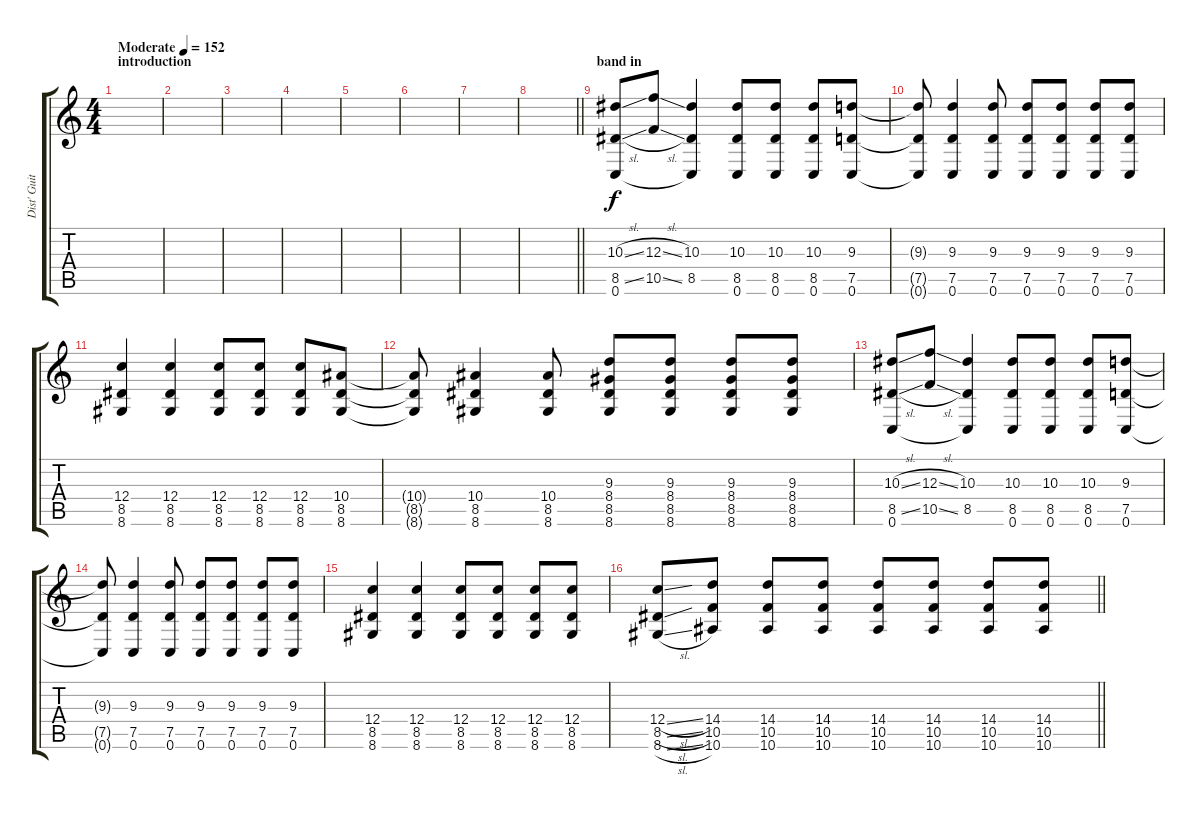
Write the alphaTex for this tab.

\track ("Dist' Guitar 2" "Dist' Guit") {instrument overdrivenguitar}
\staff {score tabs}
\tuning (D4 A3 F3 C3 G2 C2) {hide}
\ts (4 4)
\section ("" "introduction")
\tempo (152 "Moderate")
\clef g2
\ks c
|
|
|
|
|
|
|
\barLineRight lightlight
|
\section ("" "band in")
(10.3{sl} 8.5{sl} 0.6).8 (12.3{sl} 10.5{sl}).8 (10.3 8.5 0.6{t}).4 (10.3 8.5 0.6).8 (10.3 8.5 0.6).8 (10.3 8.5 0.6).8 (9.3 7.5 0.6).8 |
(9.3{t} 7.5{t} 0.6{t}).8 (9.3 7.5 0.6).4 (9.3 7.5 0.6).8 (9.3 7.5 0.6).8 (9.3 7.5 0.6).8 (9.3 7.5 0.6).8 (9.3 7.5 0.6).8 |
(12.4 8.5 8.6).4 (12.4 8.5 8.6).4 (12.4 8.5 8.6).8 (12.4 8.5 8.6).8 (12.4 8.5 8.6).8 (10.4 8.5 8.6).8 |
(10.4{t} 8.5{t} 8.6{t}).8 (10.4 8.5 8.6).4 (10.4 8.5 8.6).8 (9.3 8.4 8.5 8.6).8 (9.3 8.4 8.5 8.6).8 (9.3 8.4 8.5 8.6).8 (9.3 8.4 8.5 8.6).8 |
(10.3{sl} 8.5{sl} 0.6).8 (12.3{sl} 10.5{sl}).8 (10.3 8.5 0.6{t}).4 (10.3 8.5 0.6).8 (10.3 8.5 0.6).8 (10.3 8.5 0.6).8 (9.3 7.5 0.6).8 |
(9.3{t} 7.5{t} 0.6{t}).8 (9.3 7.5 0.6).4 (9.3 7.5 0.6).8 (9.3 7.5 0.6).8 (9.3 7.5 0.6).8 (9.3 7.5 0.6).8 (9.3 7.5 0.6).8 |
(12.4 8.5 8.6).4 (12.4 8.5 8.6).4 (12.4 8.5 8.6).8 (12.4 8.5 8.6).8 (12.4 8.5 8.6).8 (12.4 8.5 8.6).8 |
\barLineRight lightlight
(12.4{sl} 8.5{sl} 8.6{sl}).8 (14.4 10.5 10.6).8 (14.4 10.5 10.6).8 (14.4 10.5 10.6).8 (14.4 10.5 10.6).8 (14.4 10.5 10.6).8 (14.4 10.5 10.6).8 (14.4 10.5 10.6).8
